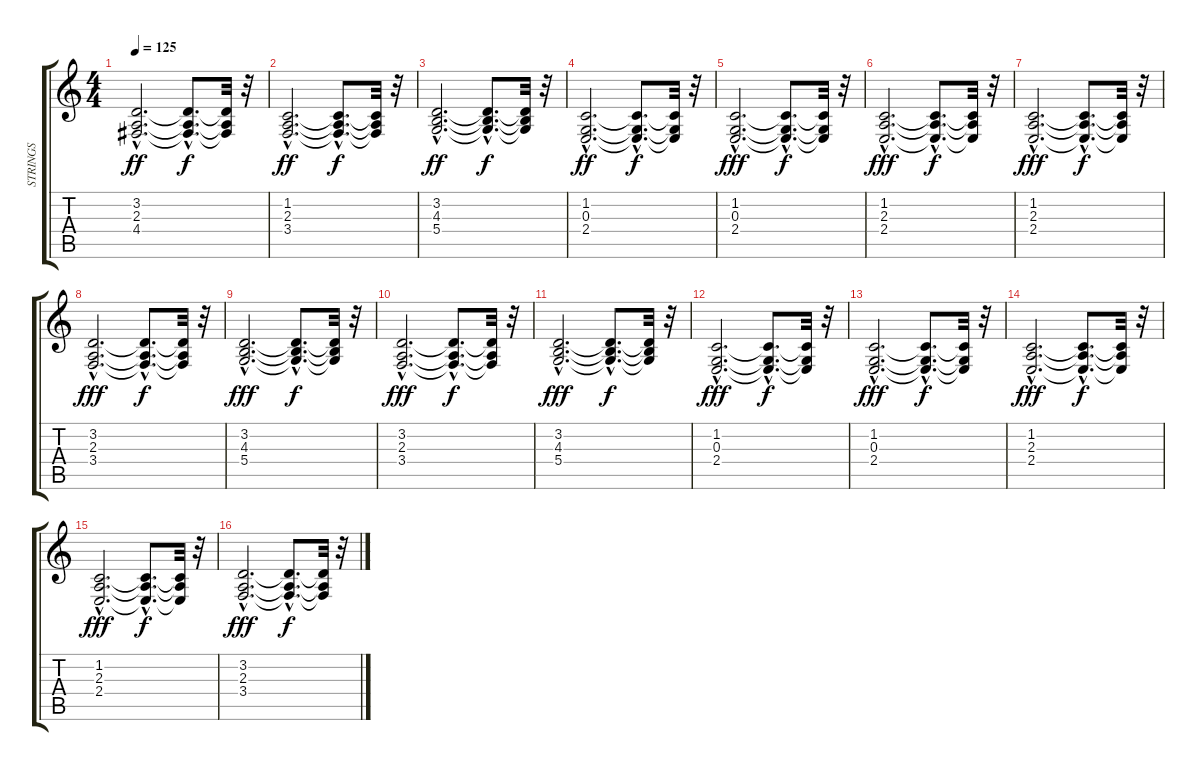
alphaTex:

\track ("STRINGS" "STRINGS") {instrument stringensemble2}
\staff {score tabs}
\tuning (E4 B3 G3 D3 A2 E2) {hide}
\ts (4 4)
\tempo 125
\clef g2
\ks c
(3.2{hac} 2.3{hac} 4.4{hac}).2{d dy ff} (3.2{hac t} 2.3{hac t} 4.4{hac t}).8{d dy f} (3.2{t} 2.3{t} 4.4{t}).32 r.32 |
(1.2{hac} 2.3{hac} 3.4{hac}).2{d dy ff} (1.2{hac t} 2.3{hac t} 3.4{hac t}).8{d dy f} (1.2{t} 2.3{t} 3.4{t}).32 r.32 |
(3.2{hac} 4.3{hac} 5.4{hac}).2{d dy ff} (3.2{hac t} 4.3{hac t} 5.4{hac t}).8{d dy f} (3.2{t} 4.3{t} 5.4{t}).32 r.32 |
(1.2{hac} 0.3{hac} 2.4{hac}).2{d dy ff} (1.2{hac t} 0.3{hac t} 2.4{hac t}).8{d dy f} (1.2{t} 0.3{t} 2.4{t}).32 r.32 |
(1.2{hac} 0.3{hac} 2.4{hac}).2{d dy fff} (1.2{hac t} 0.3{hac t} 2.4{hac t}).8{d dy f} (1.2{t} 0.3{t} 2.4{t}).32 r.32 |
(1.2{hac} 2.3{hac} 2.4{hac}).2{d dy fff} (1.2{hac t} 2.3{hac t} 2.4{hac t}).8{d dy f} (1.2{t} 2.3{t} 2.4{t}).32 r.32 |
(1.2{hac} 2.3{hac} 2.4{hac}).2{d dy fff} (1.2{hac t} 2.3{hac t} 2.4{hac t}).8{d dy f} (1.2{t} 2.3{t} 2.4{t}).32 r.32 |
(3.2{hac} 2.3{hac} 3.4{hac}).2{d dy fff} (3.2{hac t} 2.3{hac t} 3.4{hac t}).8{d dy f} (3.2{t} 2.3{t} 3.4{t}).32 r.32 |
(3.2{hac} 4.3{hac} 5.4{hac}).2{d dy fff} (3.2{hac t} 4.3{hac t} 5.4{hac t}).8{d dy f} (3.2{t} 4.3{t} 5.4{t}).32 r.32 |
(3.2{hac} 2.3{hac} 3.4{hac}).2{d dy fff} (3.2{hac t} 2.3{hac t} 3.4{hac t}).8{d dy f} (3.2{t} 2.3{t} 3.4{t}).32 r.32 |
(3.2{hac} 4.3{hac} 5.4{hac}).2{d dy fff} (3.2{hac t} 4.3{hac t} 5.4{hac t}).8{d dy f} (3.2{t} 4.3{t} 5.4{t}).32 r.32 |
(1.2{hac} 0.3{hac} 2.4{hac}).2{d dy fff} (1.2{hac t} 0.3{hac t} 2.4{hac t}).8{d dy f} (1.2{t} 0.3{t} 2.4{t}).32 r.32 |
(1.2{hac} 0.3{hac} 2.4{hac}).2{d dy fff} (1.2{hac t} 0.3{hac t} 2.4{hac t}).8{d dy f} (1.2{t} 0.3{t} 2.4{t}).32 r.32 |
(1.2{hac} 2.3{hac} 2.4{hac}).2{d dy fff} (1.2{hac t} 2.3{hac t} 2.4{hac t}).8{d dy f} (1.2{t} 2.3{t} 2.4{t}).32 r.32 |
(1.2{hac} 2.3{hac} 2.4{hac}).2{d dy fff} (1.2{hac t} 2.3{hac t} 2.4{hac t}).8{d dy f} (1.2{t} 2.3{t} 2.4{t}).32 r.32 |
(3.2{hac} 2.3{hac} 3.4{hac}).2{d dy fff} (3.2{hac t} 2.3{hac t} 3.4{hac t}).8{d dy f} (3.2{t} 2.3{t} 3.4{t}).32 r.32
